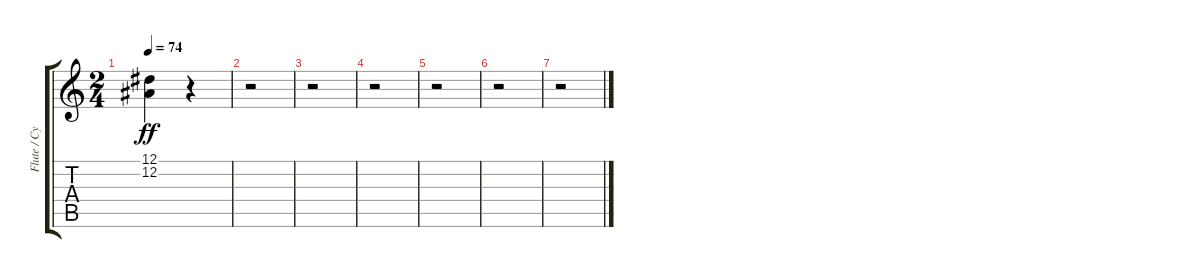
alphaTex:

\track ("Flute / Cymbal" "Flute / Cy") {instrument flute}
\staff {score tabs}
\tuning (Eb4 Bb3 Gb3 Db3 Ab2 Eb2) {hide}
\ts (2 4)
\tempo 74
\clef g2
\ks c
(12.1 12.2).4{dy ff} r.4 |
r.2 |
r.2 |
r.2 |
r.2 |
r.2 |
r.2
